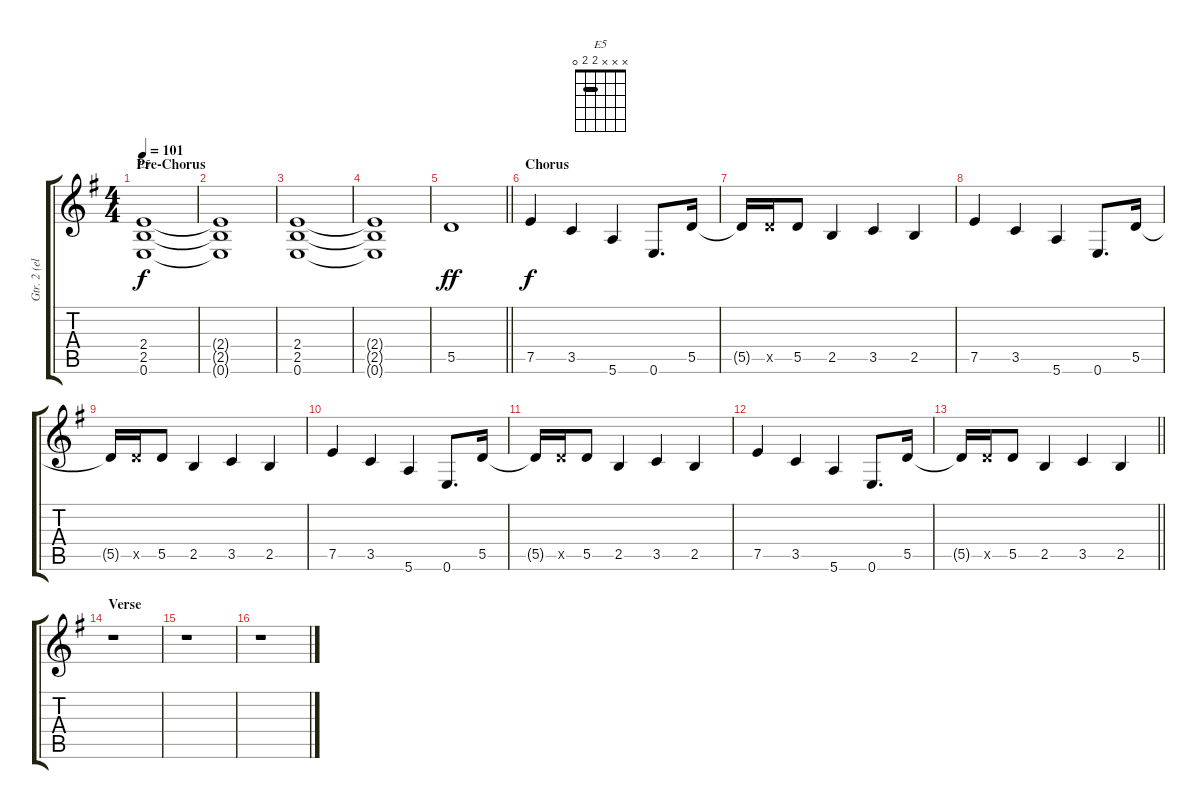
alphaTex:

\track ("Gtr. 2 (elec.)" "Gtr. 2 (el") {instrument distortionguitar}
\staff {score tabs}
\tuning (E4 B3 G3 D3 A2 E2) {hide}
\chord ("E5" x x x 2 2 0) {barre 2}
\ts (4 4)
\section ("" "Pre-Chorus")
\tempo 101
\clef g2
\ks eminor
(2.4 2.5 0.6).1{ch "E5" dy f} |
(2.4{t} 2.5{t} 0.6{t}).1 |
(2.4 2.5 0.6).1 |
(2.4{t} 2.5{t} 0.6{t}).1 |
\barLineRight lightlight
5.5.1{dy ff} |
\section ("" "Chorus")
7.5.4{dy f} 3.5.4 5.6.4 0.6.8{d} 5.5.16 |
5.5{t}.16 5.5{x}.16 5.5.8 2.5.4 3.5.4 2.5.4 |
7.5.4 3.5.4 5.6.4 0.6.8{d} 5.5.16 |
5.5{t}.16 5.5{x}.16 5.5.8 2.5.4 3.5.4 2.5.4 |
7.5.4 3.5.4 5.6.4 0.6.8{d} 5.5.16 |
5.5{t}.16 5.5{x}.16 5.5.8 2.5.4 3.5.4 2.5.4 |
7.5.4 3.5.4 5.6.4 0.6.8{d} 5.5.16 |
\barLineRight lightlight
5.5{t}.16 5.5{x}.16 5.5.8 2.5.4 3.5.4 2.5.4 |
\section ("" "Verse")
r.1 |
r.1 |
r.1
